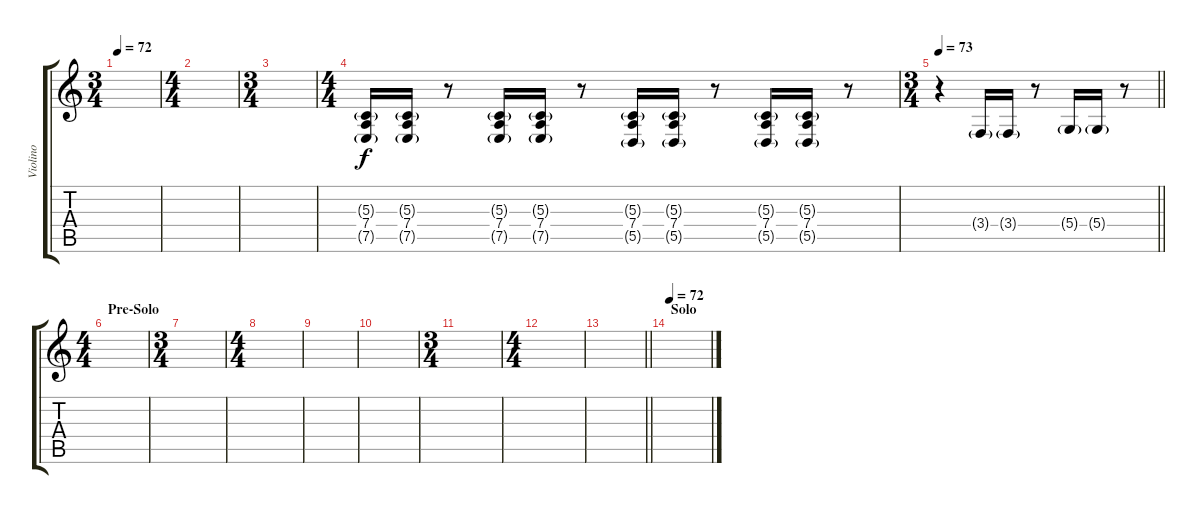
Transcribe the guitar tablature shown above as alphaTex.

\track ("Violino" "Violino") {instrument violin}
\staff {score tabs}
\tuning (E4 B3 G3 D3 A2 E2) {hide}
\ts (3 4)
\tempo 72
\clef g2
\ks c
|
\ts (4 4)
|
\ts (3 4)
|
\ts (4 4)
(5.3{g} 7.4 7.5{g}).16{volume 12 instrument violin} (5.3{g} 7.4 7.5{g}).16 r.8 (5.3{g} 7.4 7.5{g}).16 (5.3{g} 7.4 7.5{g}).16 r.8 (5.3{g} 7.4 5.5{g}).16 (5.3{g} 7.4 5.5{g}).16 r.8 (5.3{g} 7.4 5.5{g}).16 (5.3{g} 7.4 5.5{g}).16 r.8 |
\ts (3 4)
\tempo 73
\barLineRight lightlight
r.4 3.4{g}.16 3.4{g}.16 r.8 5.4{g}.16 5.4{g}.16 r.8 |
\ts (4 4)
\section ("" "Pre-Solo")
|
\ts (3 4)
|
\ts (4 4)
|
|
|
\ts (3 4)
|
\ts (4 4)
|
\barLineRight lightlight
|
\section ("" "Solo")
\tempo 72
